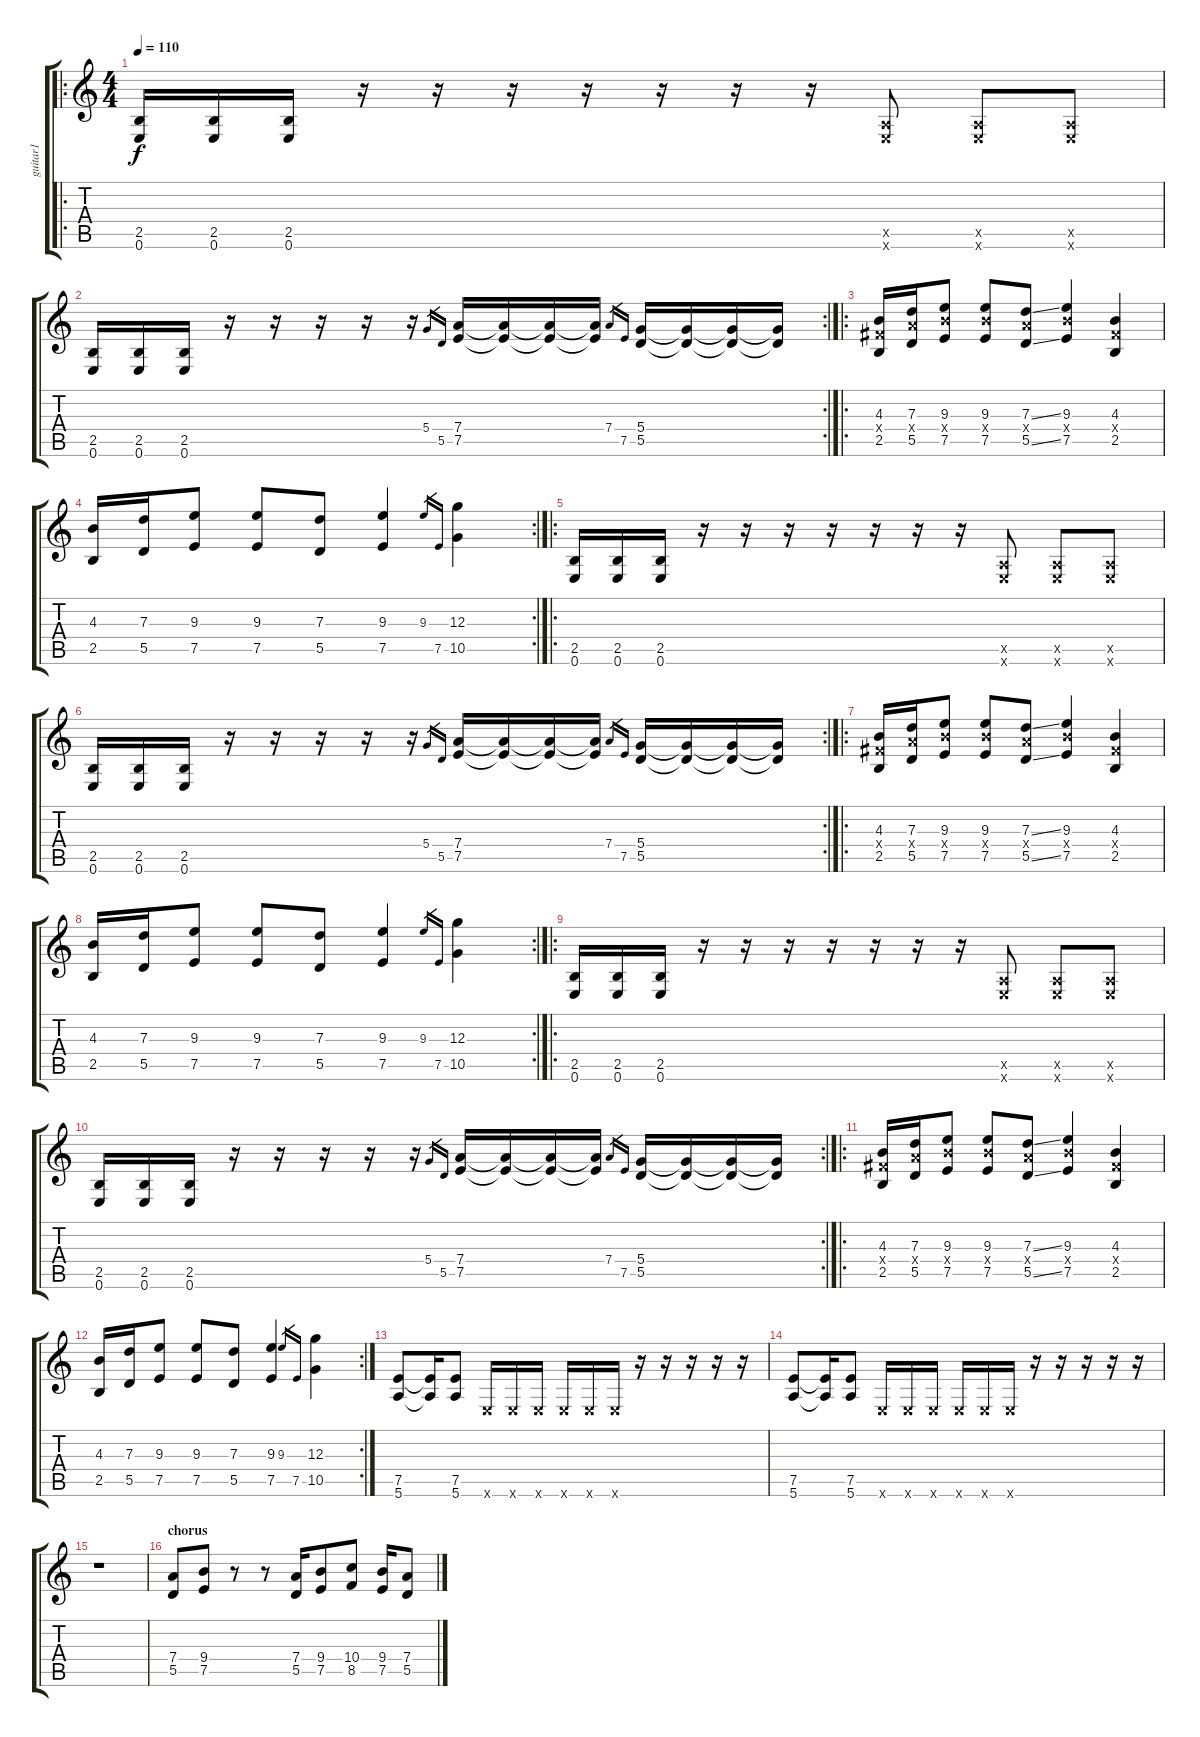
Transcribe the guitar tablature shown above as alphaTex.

\track ("guitar1" "guitar1") {instrument overdrivenguitar}
\staff {score tabs}
\tuning (E4 B3 G3 D3 A2 E2) {hide}
\ro
\ts (4 4)
\tempo 110
\clef g2
\ks c
(2.5 0.6).16{dy f instrument overdrivenguitar} (2.5 0.6).16 (2.5 0.6).16 r.16 r.16 r.16 r.16 r.16 r.16 r.16 (0.5{x} 0.6{x}).8 (0.5{x} 0.6{x}).8 (0.5{x} 0.6{x}).8 |
\rc 2
(2.5 0.6).16 (2.5 0.6).16 (2.5 0.6).16 r.16 r.16 r.16 r.16 r.16 5.4.16{gr} 5.5.16{gr} (7.4 7.5).16 (7.4{t} 7.5{t}).16 (7.4{t} 7.5{t}).16 (7.4{t} 7.5{t}).16 7.4.16{gr} 7.5.16{gr} (5.4 5.5).16 (5.4{t} 5.5{t}).16 (5.4{t} 5.5{t}).16 (5.4{t} 5.5{t}).16 |
\ro
(4.3 4.4{x} 2.5).16 (7.3 7.4{x} 5.5).16 (9.3 9.4{x} 7.5).8 (9.3 9.4{x} 7.5).8 (7.3{ss} 7.4{x} 5.5{ss}).8 (9.3 9.4{x} 7.5).4 (4.3 4.4{x} 2.5).4 |
\rc 2
(4.3 2.5).16 (7.3 5.5).16 (9.3 7.5).8 (9.3 7.5).8 (7.3 5.5).8 (9.3 7.5).4 9.3.16{gr} 7.5.16{gr} (12.3 10.5).4 |
\ro
(2.5 0.6).16 (2.5 0.6).16 (2.5 0.6).16 r.16 r.16 r.16 r.16 r.16 r.16 r.16 (0.5{x} 0.6{x}).8 (0.5{x} 0.6{x}).8 (0.5{x} 0.6{x}).8 |
\rc 2
(2.5 0.6).16 (2.5 0.6).16 (2.5 0.6).16 r.16 r.16 r.16 r.16 r.16 5.4.16{gr} 5.5.16{gr} (7.4 7.5).16 (7.4{t} 7.5{t}).16 (7.4{t} 7.5{t}).16 (7.4{t} 7.5{t}).16 7.4.16{gr} 7.5.16{gr} (5.4 5.5).16 (5.4{t} 5.5{t}).16 (5.4{t} 5.5{t}).16 (5.4{t} 5.5{t}).16 |
\ro
(4.3 4.4{x} 2.5).16 (7.3 7.4{x} 5.5).16 (9.3 9.4{x} 7.5).8 (9.3 9.4{x} 7.5).8 (7.3{ss} 7.4{x} 5.5{ss}).8 (9.3 9.4{x} 7.5).4 (4.3 4.4{x} 2.5).4 |
\rc 2
(4.3 2.5).16 (7.3 5.5).16 (9.3 7.5).8 (9.3 7.5).8 (7.3 5.5).8 (9.3 7.5).4 9.3.16{gr} 7.5.16{gr} (12.3 10.5).4 |
\ro
(2.5 0.6).16 (2.5 0.6).16 (2.5 0.6).16 r.16 r.16 r.16 r.16 r.16 r.16 r.16 (0.5{x} 0.6{x}).8 (0.5{x} 0.6{x}).8 (0.5{x} 0.6{x}).8 |
\rc 2
(2.5 0.6).16 (2.5 0.6).16 (2.5 0.6).16 r.16 r.16 r.16 r.16 r.16 5.4.16{gr} 5.5.16{gr} (7.4 7.5).16 (7.4{t} 7.5{t}).16 (7.4{t} 7.5{t}).16 (7.4{t} 7.5{t}).16 7.4.16{gr} 7.5.16{gr} (5.4 5.5).16 (5.4{t} 5.5{t}).16 (5.4{t} 5.5{t}).16 (5.4{t} 5.5{t}).16 |
\ro
(4.3 4.4{x} 2.5).16 (7.3 7.4{x} 5.5).16 (9.3 9.4{x} 7.5).8 (9.3 9.4{x} 7.5).8 (7.3{ss} 7.4{x} 5.5{ss}).8 (9.3 9.4{x} 7.5).4 (4.3 4.4{x} 2.5).4 |
\rc 2
(4.3 2.5).16 (7.3 5.5).16 (9.3 7.5).8 (9.3 7.5).8 (7.3 5.5).8 (9.3 7.5).4 9.3.16{gr} 7.5.16{gr} (12.3 10.5).4 |
(7.5 5.6).8 (7.5{t} 5.6{t}).16 (7.5 5.6).8 0.6{x}.16 0.6{x}.16 0.6{x}.16 0.6{x}.16 0.6{x}.16 0.6{x}.16 r.16 r.16 r.16 r.16 r.16 |
(7.5 5.6).8 (7.5{t} 5.6{t}).16 (7.5 5.6).8 0.6{x}.16 0.6{x}.16 0.6{x}.16 0.6{x}.16 0.6{x}.16 0.6{x}.16 r.16 r.16 r.16 r.16 r.16 |
r.1 |
\section ("" "chorus")
(7.4 5.5).8 (9.4 7.5).8 r.8 r.8 (7.4 5.5).16 (9.4 7.5).8 (10.4 8.5).8 (9.4 7.5).16 (7.4 5.5).8
